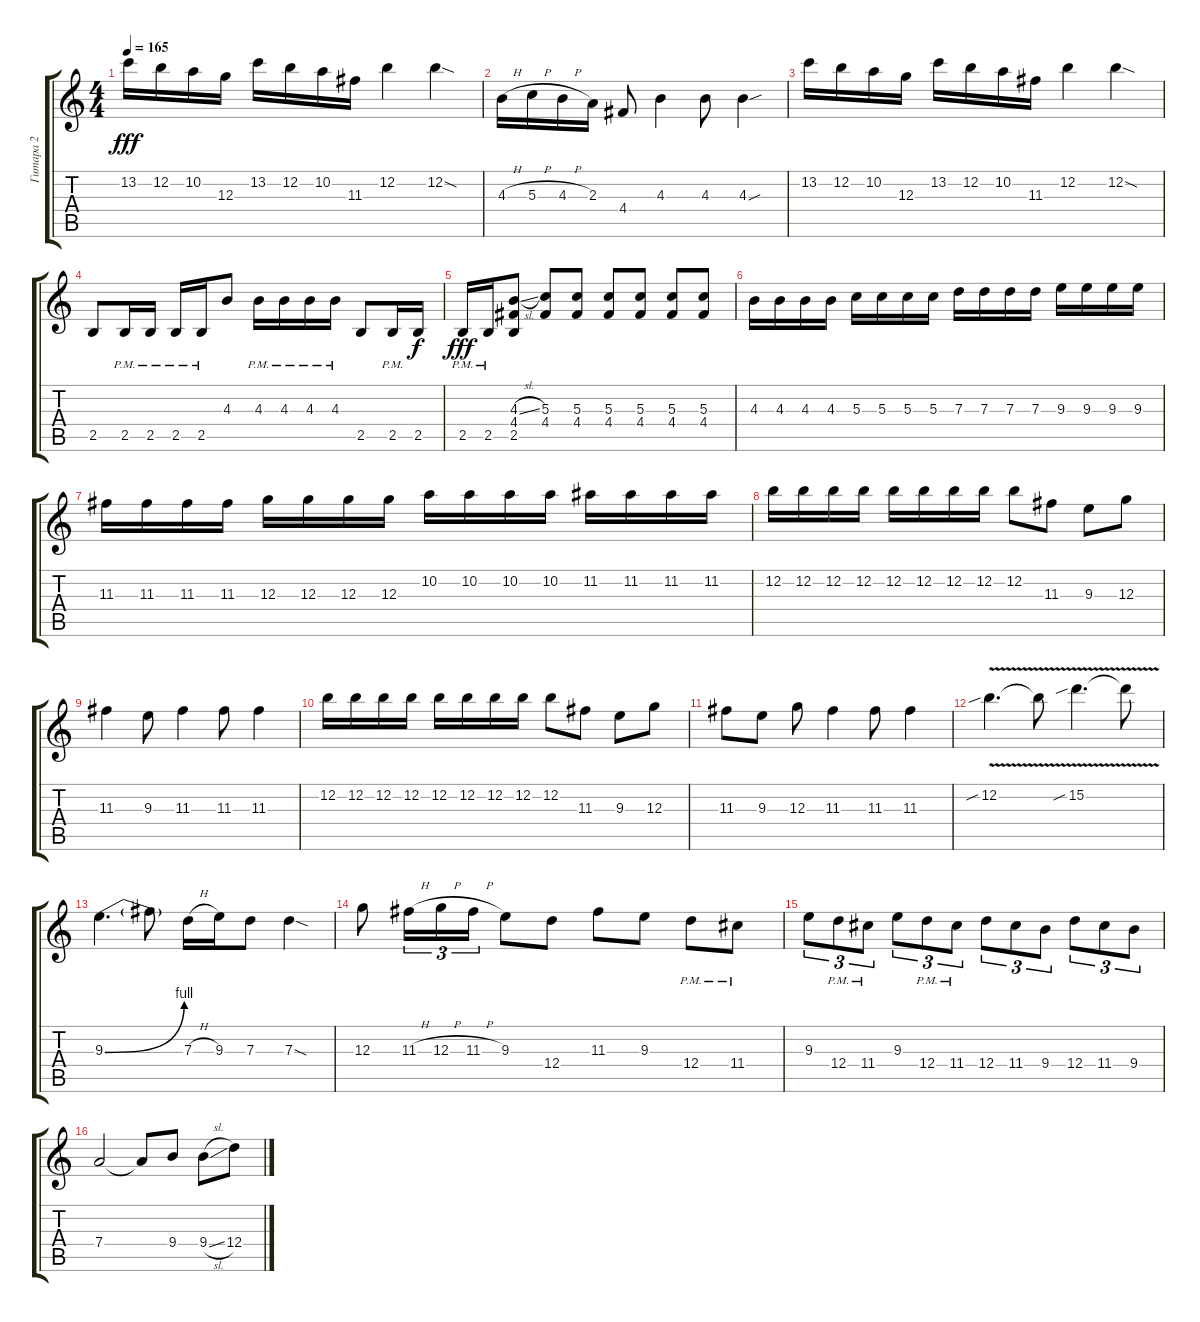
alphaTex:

\track ("Гитара 2" "Гитара 2") {instrument distortionguitar}
\staff {score tabs}
\tuning (E4 B3 G3 D3 A2 E2) {hide}
\ts (4 4)
\tempo 165
\clef g2
\ks c
13.2.16{dy fff} 12.2.16 10.2.16 12.3.16 13.2.16 12.2.16 10.2.16 11.3.16 12.2.4 12.2{sod}.4 |
4.3{h}.16{volume 12 instrument distortionguitar} 5.3{h}.16 4.3{h}.16 2.3.16 4.4.8 4.3.4 4.3.8 4.3{sou}.4 |
13.2.16 12.2.16 10.2.16 12.3.16 13.2.16 12.2.16 10.2.16 11.3.16 12.2.4 12.2{sod}.4 |
2.5.8 2.5{pm}.16 2.5{pm}.16 2.5{pm}.16 2.5{pm}.16 4.3.8 4.3{pm}.16 4.3{pm}.16 4.3{pm}.16 4.3{pm}.16 2.5.8 2.5{pm}.16 2.5.16{dy f} |
2.5{pm}.16{dy fff} 2.5{pm}.16 (4.3{sl} 4.4 2.5).8 (5.3 4.4).8 (5.3 4.4).8 (5.3 4.4).8 (5.3 4.4).8 (5.3 4.4).8 (5.3 4.4).8 |
4.3.16 4.3.16 4.3.16 4.3.16 5.3.16 5.3.16 5.3.16 5.3.16 7.3.16 7.3.16 7.3.16 7.3.16 9.3.16 9.3.16 9.3.16 9.3.16 |
11.3.16 11.3.16 11.3.16 11.3.16 12.3.16 12.3.16 12.3.16 12.3.16 10.2.16 10.2.16 10.2.16 10.2.16 11.2.16 11.2.16 11.2.16 11.2.16 |
12.2.16 12.2.16 12.2.16 12.2.16 12.2.16 12.2.16 12.2.16 12.2.16 12.2.8 11.3.8 9.3.8 12.3.8 |
11.3.4 9.3.8 11.3.4 11.3.8 11.3.4 |
12.2.16 12.2.16 12.2.16 12.2.16 12.2.16 12.2.16 12.2.16 12.2.16 12.2.8 11.3.8 9.3.8 12.3.8 |
11.3.8 9.3.8 12.3.8 11.3.4 11.3.8 11.3.4 |
12.2{v sib}.4{d} 12.2{t}.8 15.2{v sib}.4{d} 15.2{t}.8 |
9.3{be (bend 0 0 60 4)}.4{d} 9.3{t}.8 7.3{h}.16 9.3.16 7.3.8 7.3{sod}.4 |
12.3.8 11.3{h}.16{tu (3 2)} 12.3{h}.16{tu (3 2)} 11.3{h}.16{tu (3 2)} 9.3.8 12.4.8 11.3.8 9.3.8 12.4{pm}.8 11.4{pm}.8 |
9.3.8{tu (3 2)} 12.4{pm}.8{tu (3 2)} 11.4{pm}.8{tu (3 2)} 9.3.8{tu (3 2)} 12.4{pm}.8{tu (3 2)} 11.4{pm}.8{tu (3 2)} 12.4.8{tu (3 2)} 11.4.8{tu (3 2)} 9.4.8{tu (3 2)} 12.4.8{tu (3 2)} 11.4.8{tu (3 2)} 9.4.8{tu (3 2)} |
7.4.2 7.4{t}.8 9.4.8 9.4{sl}.8 12.4.8
